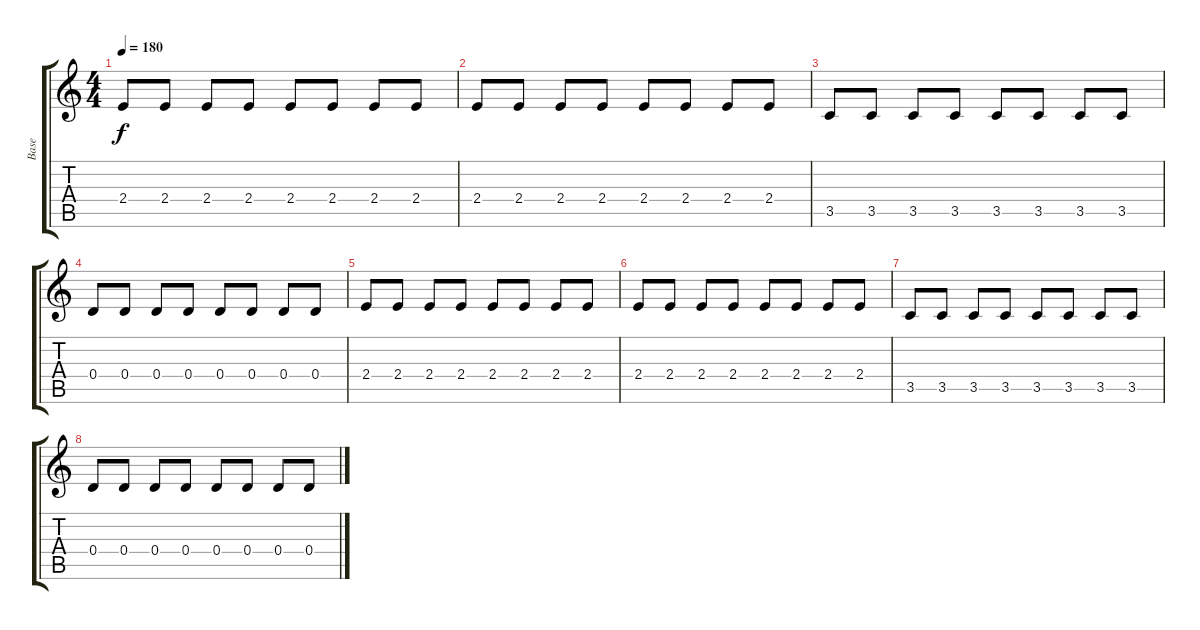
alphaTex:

\track ("Base" "Base") {instrument electricguitarclean}
\staff {score tabs}
\tuning (E4 B3 G3 D3 A2 E2) {hide}
\ts (4 4)
\tempo 180
\clef g2
\ks c
2.4.8{dy f} 2.4.8 2.4.8 2.4.8 2.4.8 2.4.8 2.4.8 2.4.8 |
2.4.8 2.4.8 2.4.8 2.4.8 2.4.8 2.4.8 2.4.8 2.4.8 |
3.5.8 3.5.8 3.5.8 3.5.8 3.5.8 3.5.8 3.5.8 3.5.8 |
0.4.8 0.4.8 0.4.8 0.4.8 0.4.8 0.4.8 0.4.8 0.4.8 |
2.4.8 2.4.8 2.4.8 2.4.8 2.4.8 2.4.8 2.4.8 2.4.8 |
2.4.8 2.4.8 2.4.8 2.4.8 2.4.8 2.4.8 2.4.8 2.4.8 |
3.5.8 3.5.8 3.5.8 3.5.8 3.5.8 3.5.8 3.5.8 3.5.8 |
0.4.8 0.4.8 0.4.8 0.4.8 0.4.8 0.4.8 0.4.8 0.4.8
